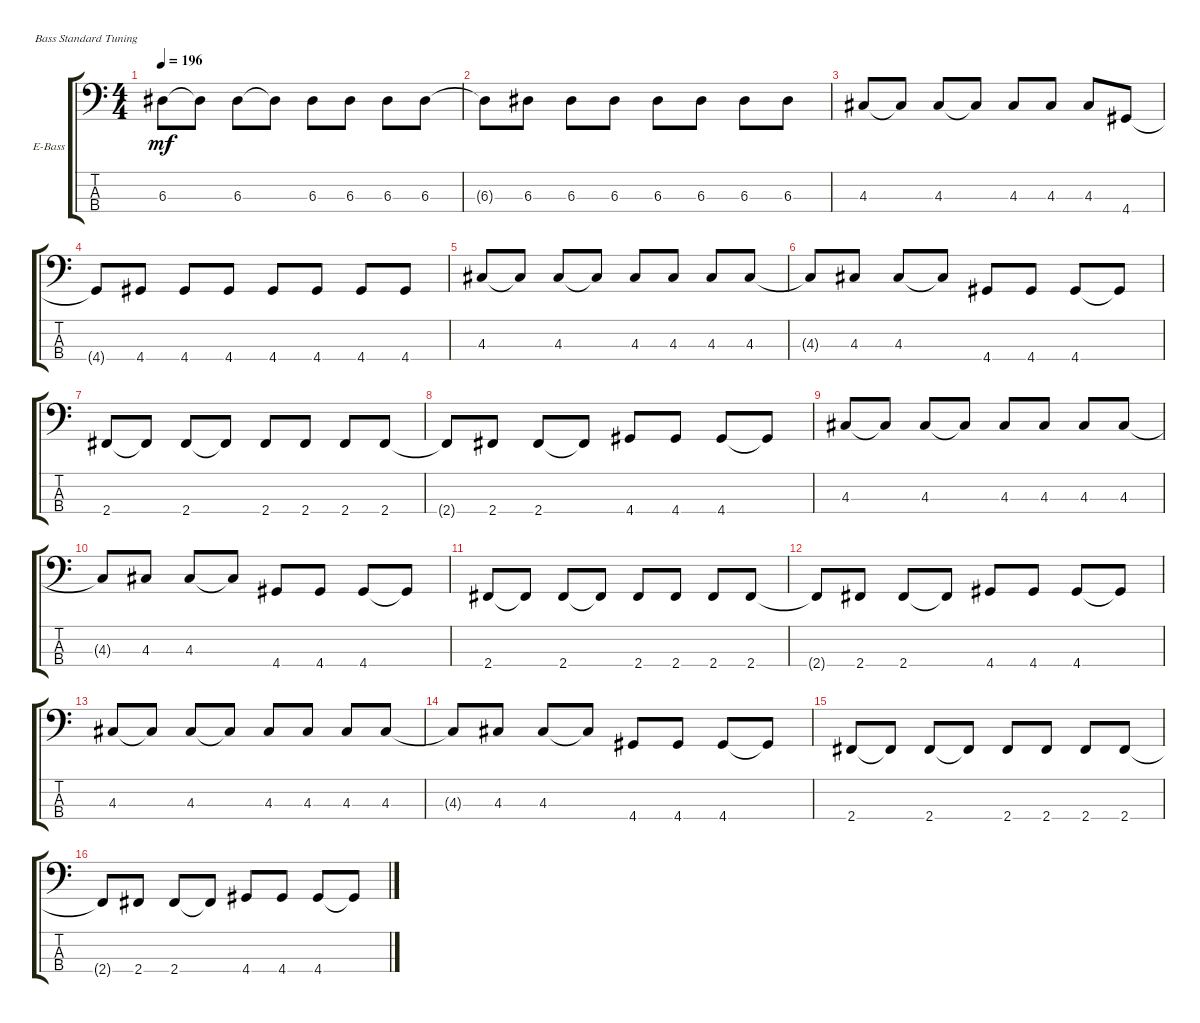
\defaultSystemsLayout 4
\bracketExtendMode groupsimilarinstruments
\firstSystemTrackNameOrientation horizontal
\otherSystemsTrackNameOrientation horizontal
\track ("Bass" "E-Bass") {instrument electricbassfinger}
\staff {score tabs}
\tuning (G2 D2 A1 E1)
\ts (4 4)
\tempo 196
\clef f4
\ks c
6.3.8{dy mf} 6.3{t}.8 6.3.8 6.3{t}.8 6.3.8 6.3.8 6.3.8 6.3.8 |
6.3{t}.8 6.3.8 6.3.8 6.3.8 6.3.8 6.3.8 6.3.8 6.3.8 |
4.3.8 4.3{t}.8 4.3.8 4.3{t}.8 4.3.8 4.3.8 4.3.8 4.4.8 |
4.4{t}.8 4.4.8 4.4.8 4.4.8 4.4.8 4.4.8 4.4.8 4.4.8 |
4.3.8 4.3{t}.8 4.3.8 4.3{t}.8 4.3.8 4.3.8 4.3.8 4.3.8 |
4.3{t}.8 4.3.8 4.3.8 4.3{t}.8 4.4.8 4.4.8 4.4.8 4.4{t}.8 |
2.4.8 2.4{t}.8 2.4.8 2.4{t}.8 2.4.8 2.4.8 2.4.8 2.4.8 |
2.4{t}.8 2.4.8 2.4.8 2.4{t}.8 4.4.8 4.4.8 4.4.8 4.4{t}.8 |
4.3.8 4.3{t}.8 4.3.8 4.3{t}.8 4.3.8 4.3.8 4.3.8 4.3.8 |
4.3{t}.8 4.3.8 4.3.8 4.3{t}.8 4.4.8 4.4.8 4.4.8 4.4{t}.8 |
2.4.8 2.4{t}.8 2.4.8 2.4{t}.8 2.4.8 2.4.8 2.4.8 2.4.8 |
2.4{t}.8 2.4.8 2.4.8 2.4{t}.8 4.4.8 4.4.8 4.4.8 4.4{t}.8 |
4.3.8 4.3{t}.8 4.3.8 4.3{t}.8 4.3.8 4.3.8 4.3.8 4.3.8 |
4.3{t}.8 4.3.8 4.3.8 4.3{t}.8 4.4.8 4.4.8 4.4.8 4.4{t}.8 |
2.4.8 2.4{t}.8 2.4.8 2.4{t}.8 2.4.8 2.4.8 2.4.8 2.4.8 |
2.4{t}.8 2.4.8 2.4.8 2.4{t}.8 4.4.8 4.4.8 4.4.8 4.4{t}.8
